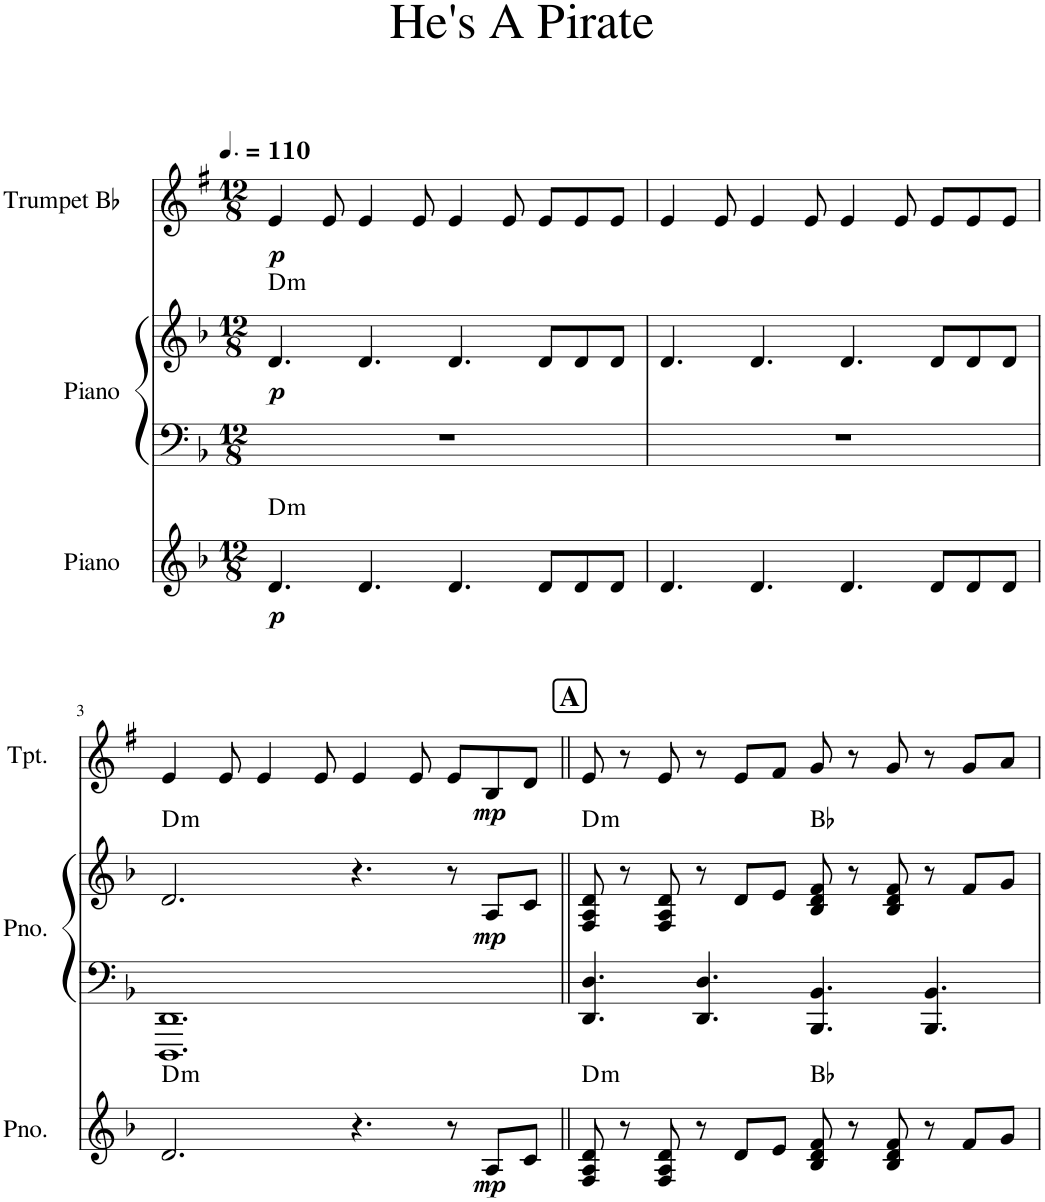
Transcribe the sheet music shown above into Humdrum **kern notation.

**kern	**dynam	**harte	**kern	**kern	**dynam	**harte	**kern	**dynam
*part3	*part3	*part3	*part2	*part2	*part2	*part2	*part1	*part1
*staff4	*staff4	*	*staff3	*staff2	*staff2/3	*	*staff1	*staff1
*I"Piano	*	*	*I"Piano	*	*	*	*I"Trumpet Bb	*
*I'Pno.	*	*	*I'Pno.	*	*	*	*I'Tpt.	*
*clefG2	*	*	*clefF4	*clefG2	*	*	*clefG2	*
*	*	*	*	*	*	*	*Trd1c2	*
*k[b-]	*	*	*k[b-]	*k[b-]	*	*	*k[f#]	*
*M12/8	*	*	*M12/8	*M12/8	*	*	*M12/8	*
*MM165	*	*	*MM165	*MM165	*	*	*MM165	*
=1	=1	=1	=1	=1	=1	=1	=1	=1
!	!LO:DY:b	!LO:H:kt=m	!	!	!LO:DY:b	!LO:H:kt=m	!	!LO:DY:b
4.d/	p	D:min	1.r	4.d/	p	D:min	4e/	p
.	.	.	.	.	.	.	8e/	.
4.d/	.	.	.	4.d/	.	.	4e/	.
.	.	.	.	.	.	.	8e/	.
4.d/	.	.	.	4.d/	.	.	4e/	.
.	.	.	.	.	.	.	8e/	.
8d/L	.	.	.	8d/L	.	.	8e/L	.
8d/	.	.	.	8d/	.	.	8e/	.
8d/J	.	.	.	8d/J	.	.	8e/J	.
=2	=2	=2	=2	=2	=2	=2	=2	=2
4.d/	.	.	1.r	4.d/	.	.	4e/	.
.	.	.	.	.	.	.	8e/	.
4.d/	.	.	.	4.d/	.	.	4e/	.
.	.	.	.	.	.	.	8e/	.
4.d/	.	.	.	4.d/	.	.	4e/	.
.	.	.	.	.	.	.	8e/	.
8d/L	.	.	.	8d/L	.	.	8e/L	.
8d/	.	.	.	8d/	.	.	8e/	.
8d/J	.	.	.	8d/J	.	.	8e/J	.
!!LO:LB:g=z
=3	=3	=3	=3	=3	=3	=3	=3	=3
!	!	!LO:H:kt=m	!	!	!	!LO:H:kt=m	!	!
2.d/	.	D:min	1.DDD 1.DD	2.d/	.	D:min	4e/	.
.	.	.	.	.	.	.	8e/	.
.	.	.	.	.	.	.	4e/	.
.	.	.	.	.	.	.	8e/	.
4.r	.	.	.	4.r	.	.	4e/	.
.	.	.	.	.	.	.	8e/	.
8r	.	.	.	8r	.	.	8e/L	.
!	!LO:DY:b	!	!	!	!LO:DY:b	!	!	!LO:DY:b
8A/L	mp	.	.	8A/L	mp	.	8B/	mp
8c/J	.	.	.	8c/J	.	.	8d/J	.
!!LO:REH:place=s1:a:B:cj:fs=14:t=A
=4||	=4||	=4||	=4||	=4||	=4||	=4||	=4||	=4||
!	!	!LO:H:kt=m	!	!	!	!LO:H:kt=m	!	!
8F/ 8A/ 8d/	.	D:min	4.DD/ 4.D/	8F/ 8A/ 8d/	.	D:min	8e/	.
8r	.	.	.	8r	.	.	8r	.
8F/ 8A/ 8d/	.	.	.	8F/ 8A/ 8d/	.	.	8e/	.
8r	.	.	4.DD/ 4.D/	8r	.	.	8r	.
8d/L	.	.	.	8d/L	.	.	8e/L	.
8e/J	.	.	.	8e/J	.	.	8f#/J	.
8B-/ 8d/ 8f/	.	Bb:maj	4.BBB-/ 4.BB-/	8B-/ 8d/ 8f/	.	Bb:maj	8g/	.
8r	.	.	.	8r	.	.	8r	.
8B-/ 8d/ 8f/	.	.	.	8B-/ 8d/ 8f/	.	.	8g/	.
8r	.	.	4.BBB-/ 4.BB-/	8r	.	.	8r	.
8f/L	.	.	.	8f/L	.	.	8g/L	.
8g/J	.	.	.	8g/J	.	.	8a/J	.
=	=	=	=	=	=	=	=	=
*-	*-	*-	*-	*-	*-	*-	*-	*-
